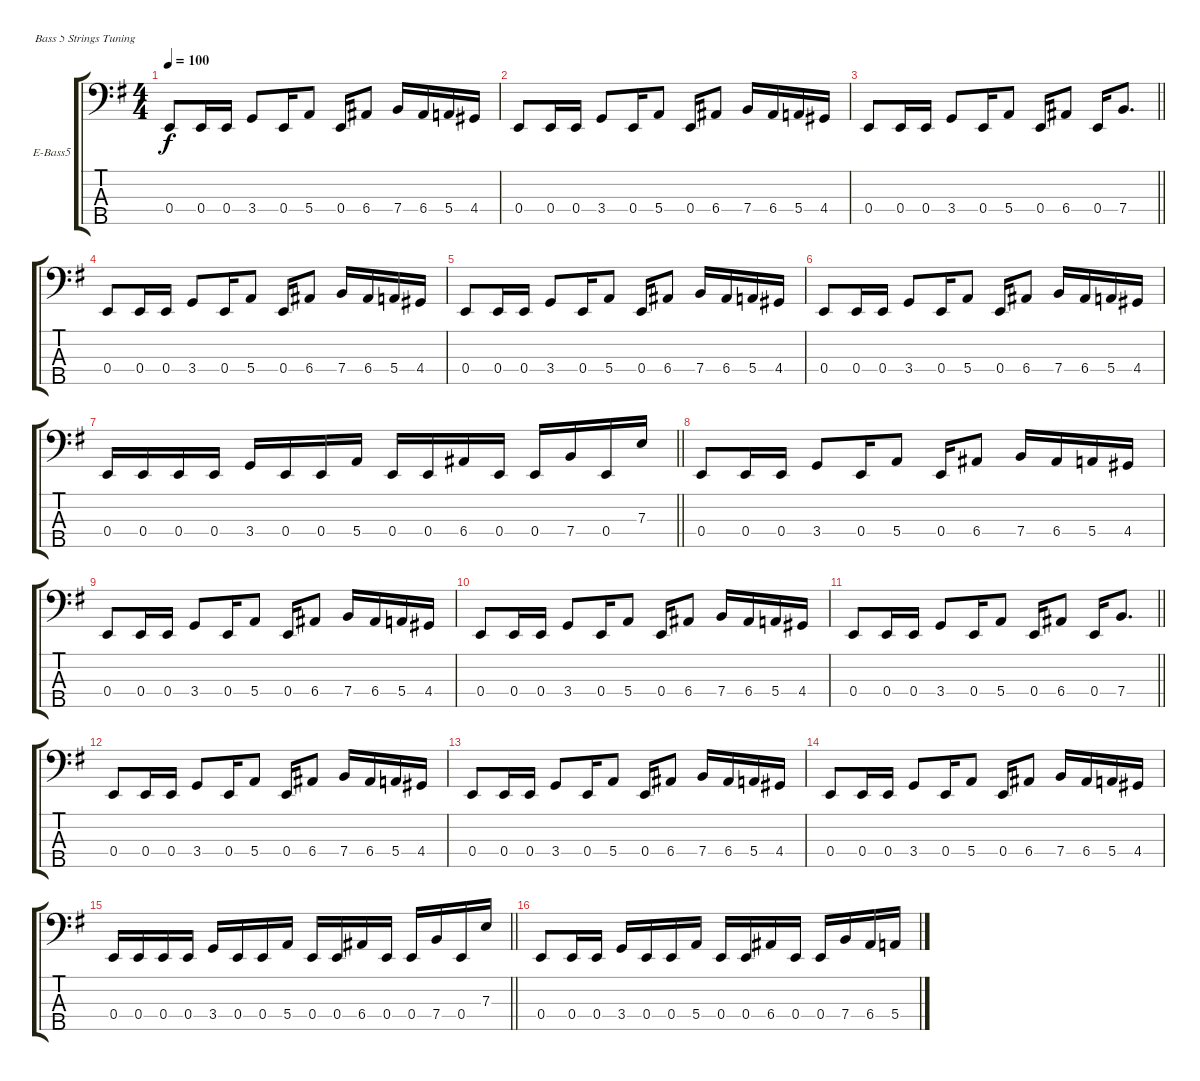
\bracketExtendMode groupsimilarinstruments
\firstSystemTrackNameOrientation horizontal
\otherSystemsTrackNameOrientation horizontal
\track ("bass (Andrey Stefnuk)" "E-Bass5") {instrument electricbassfinger}
\staff {score tabs}
\tuning (G2 D2 A1 E1 B0)
\ts (4 4)
\tempo 100
\clef f4
\ks eminor
0.4.8{dy f} 0.4.16 0.4.16 3.4.8 0.4.16 5.4.8 0.4.16 6.4.8 7.4.16 6.4.16 5.4.16 4.4.16 |
0.4.8 0.4.16 0.4.16 3.4.8 0.4.16 5.4.8 0.4.16 6.4.8 7.4.16 6.4.16 5.4.16 4.4.16 |
\barLineRight lightlight
0.4.8 0.4.16 0.4.16 3.4.8 0.4.16 5.4.8 0.4.16 6.4.8 0.4.16 7.4.8{d} |
0.4.8 0.4.16 0.4.16 3.4.8 0.4.16 5.4.8 0.4.16 6.4.8 7.4.16 6.4.16 5.4.16 4.4.16 |
0.4.8 0.4.16 0.4.16 3.4.8 0.4.16 5.4.8 0.4.16 6.4.8 7.4.16 6.4.16 5.4.16 4.4.16 |
0.4.8 0.4.16 0.4.16 3.4.8 0.4.16 5.4.8 0.4.16 6.4.8 7.4.16 6.4.16 5.4.16 4.4.16 |
\barLineRight lightlight
0.4.16 0.4.16 0.4.16 0.4.16 3.4.16 0.4.16 0.4.16 5.4.16 0.4.16 0.4.16 6.4.16 0.4.16 0.4.16 7.4.16 0.4.16 7.3.16 |
0.4.8 0.4.16 0.4.16 3.4.8 0.4.16 5.4.8 0.4.16 6.4.8 7.4.16 6.4.16 5.4.16 4.4.16 |
0.4.8 0.4.16 0.4.16 3.4.8 0.4.16 5.4.8 0.4.16 6.4.8 7.4.16 6.4.16 5.4.16 4.4.16 |
0.4.8 0.4.16 0.4.16 3.4.8 0.4.16 5.4.8 0.4.16 6.4.8 7.4.16 6.4.16 5.4.16 4.4.16 |
\barLineRight lightlight
0.4.8 0.4.16 0.4.16 3.4.8 0.4.16 5.4.8 0.4.16 6.4.8 0.4.16 7.4.8{d} |
0.4.8 0.4.16 0.4.16 3.4.8 0.4.16 5.4.8 0.4.16 6.4.8 7.4.16 6.4.16 5.4.16 4.4.16 |
0.4.8 0.4.16 0.4.16 3.4.8 0.4.16 5.4.8 0.4.16 6.4.8 7.4.16 6.4.16 5.4.16 4.4.16 |
0.4.8 0.4.16 0.4.16 3.4.8 0.4.16 5.4.8 0.4.16 6.4.8 7.4.16 6.4.16 5.4.16 4.4.16 |
\barLineRight lightlight
0.4.16 0.4.16 0.4.16 0.4.16 3.4.16 0.4.16 0.4.16 5.4.16 0.4.16 0.4.16 6.4.16 0.4.16 0.4.16 7.4.16 0.4.16 7.3.16 |
0.4.8 0.4.16 0.4.16 3.4.16 0.4.16 0.4.16 5.4.16 0.4.16 0.4.16 6.4.16 0.4.16 0.4.16 7.4.16 6.4.16 5.4.16
